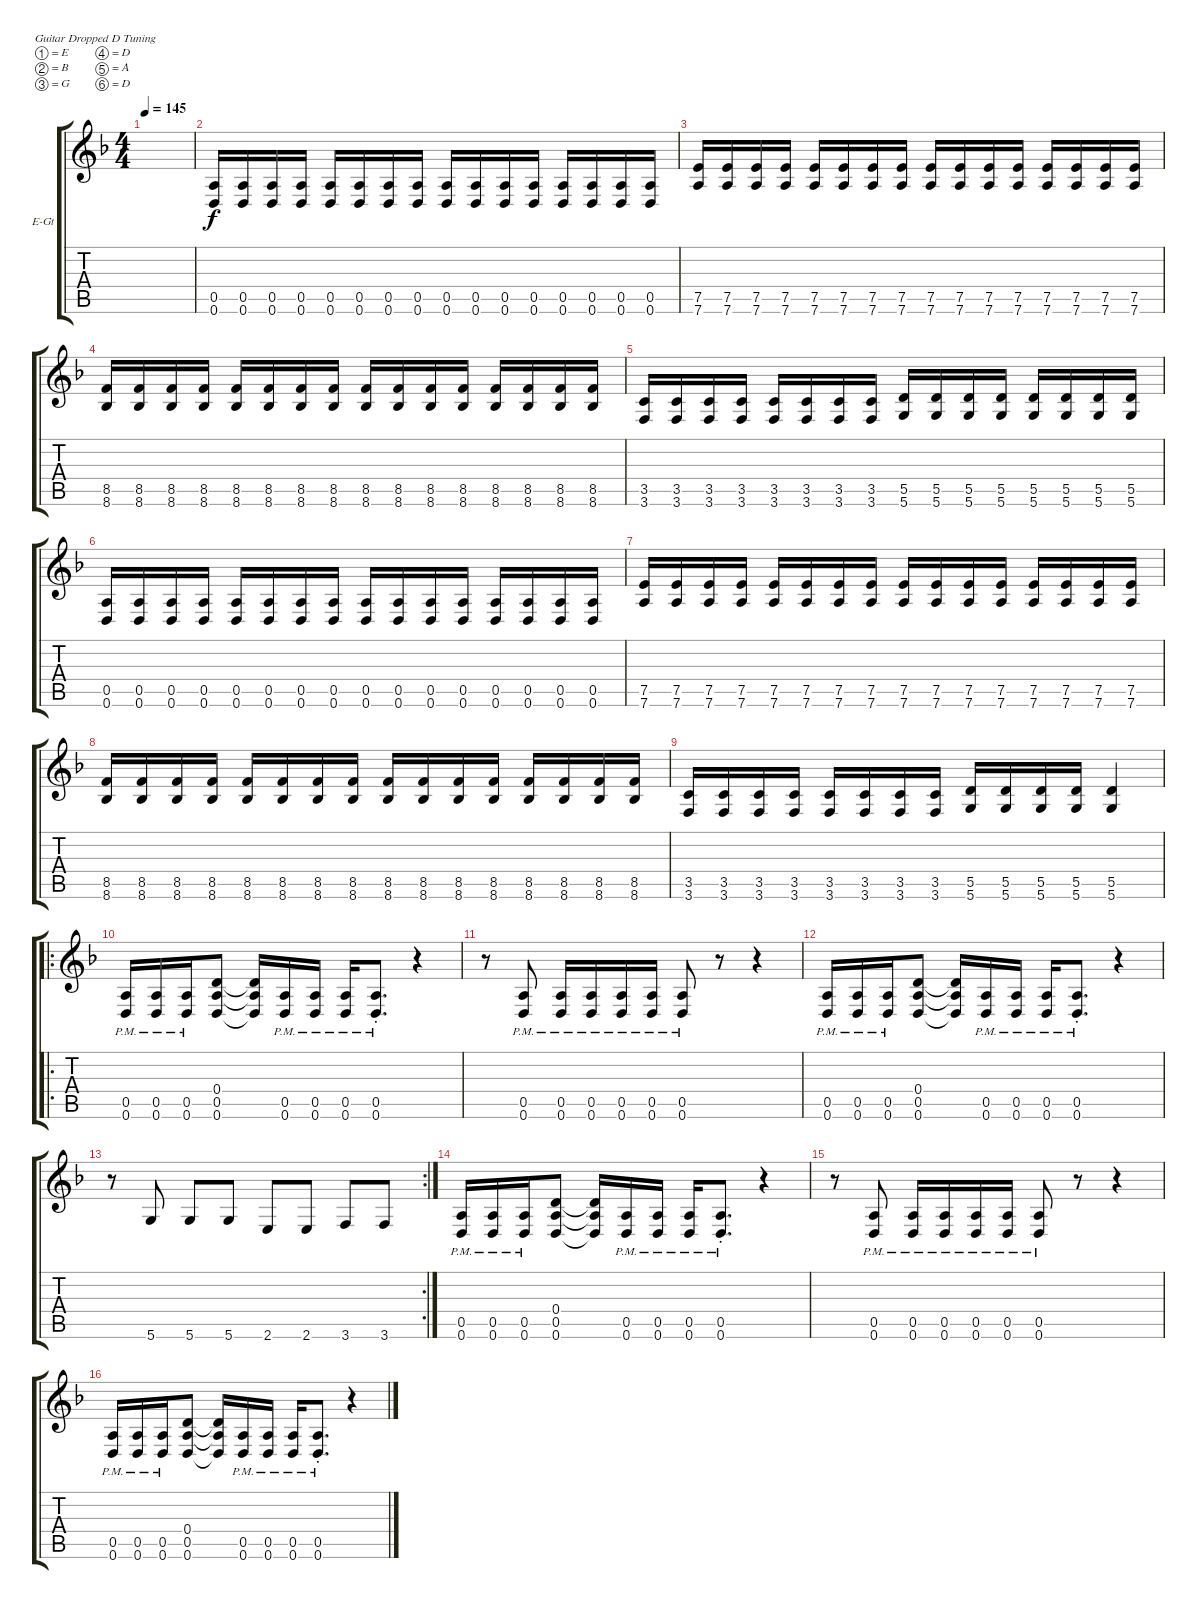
\defaultSystemsLayout 4
\bracketExtendMode groupsimilarinstruments
\firstSystemTrackNameOrientation horizontal
\otherSystemsTrackNameOrientation horizontal
\track ("Electric Guitar 2" "E-Gt") {instrument overdrivenguitar}
\staff {score tabs}
\tuning (E4 B3 G3 D3 A2 D2)
\ts (4 4)
\tempo 145
\clef g2
\ks f
|
(0.6 0.5).16 (0.6 0.5).16 (0.6 0.5).16 (0.6 0.5).16 (0.6 0.5).16 (0.6 0.5).16 (0.6 0.5).16 (0.6 0.5).16 (0.6 0.5).16 (0.6 0.5).16 (0.6 0.5).16 (0.6 0.5).16 (0.6 0.5).16 (0.6 0.5).16 (0.6 0.5).16 (0.6 0.5).16 |
(7.6 7.5).16 (7.6 7.5).16 (7.6 7.5).16 (7.6 7.5).16 (7.6 7.5).16 (7.6 7.5).16 (7.6 7.5).16 (7.6 7.5).16 (7.6 7.5).16 (7.6 7.5).16 (7.6 7.5).16 (7.6 7.5).16 (7.6 7.5).16 (7.6 7.5).16 (7.6 7.5).16 (7.6 7.5).16 |
(8.6 8.5).16 (8.6 8.5).16 (8.6 8.5).16 (8.6 8.5).16 (8.6 8.5).16 (8.6 8.5).16 (8.6 8.5).16 (8.6 8.5).16 (8.6 8.5).16 (8.6 8.5).16 (8.6 8.5).16 (8.6 8.5).16 (8.6 8.5).16 (8.6 8.5).16 (8.6 8.5).16 (8.6 8.5).16 |
(3.6 3.5).16 (3.6 3.5).16 (3.6 3.5).16 (3.6 3.5).16 (3.6 3.5).16 (3.6 3.5).16 (3.6 3.5).16 (3.6 3.5).16 (5.5 5.6).16 (5.5 5.6).16 (5.5 5.6).16 (5.5 5.6).16 (5.5 5.6).16 (5.5 5.6).16 (5.5 5.6).16 (5.5 5.6).16 |
(0.6 0.5).16 (0.6 0.5).16 (0.6 0.5).16 (0.6 0.5).16 (0.6 0.5).16 (0.6 0.5).16 (0.6 0.5).16 (0.6 0.5).16 (0.6 0.5).16 (0.6 0.5).16 (0.6 0.5).16 (0.6 0.5).16 (0.6 0.5).16 (0.6 0.5).16 (0.6 0.5).16 (0.6 0.5).16 |
(7.6 7.5).16 (7.6 7.5).16 (7.6 7.5).16 (7.6 7.5).16 (7.6 7.5).16 (7.6 7.5).16 (7.6 7.5).16 (7.6 7.5).16 (7.6 7.5).16 (7.6 7.5).16 (7.6 7.5).16 (7.6 7.5).16 (7.6 7.5).16 (7.6 7.5).16 (7.6 7.5).16 (7.6 7.5).16 |
(8.6 8.5).16 (8.6 8.5).16 (8.6 8.5).16 (8.6 8.5).16 (8.6 8.5).16 (8.6 8.5).16 (8.6 8.5).16 (8.6 8.5).16 (8.6 8.5).16 (8.6 8.5).16 (8.6 8.5).16 (8.6 8.5).16 (8.6 8.5).16 (8.6 8.5).16 (8.6 8.5).16 (8.6 8.5).16 |
(3.6 3.5).16 (3.6 3.5).16 (3.6 3.5).16 (3.6 3.5).16 (3.6 3.5).16 (3.6 3.5).16 (3.6 3.5).16 (3.6 3.5).16 (5.5 5.6).16 (5.5 5.6).16 (5.5 5.6).16 (5.5 5.6).16 (5.5 5.6).4 |
\ro
(0.6{pm} 0.5{pm}).16 (0.6{pm} 0.5{pm}).16 (0.6{pm} 0.5{pm}).16 (0.6 0.5 0.4).8 (0.6{t} 0.5{t} 0.4{t}).16 (0.6{pm} 0.5{pm}).16 (0.6{pm} 0.5{pm}).16 (0.6{pm} 0.5{pm}).16 (0.6{pm st} 0.5{pm st}).8{d} r.4 |
r.8 (0.6{pm} 0.5{pm}).8 (0.6{pm} 0.5{pm}).16 (0.6{pm} 0.5{pm}).16 (0.6{pm} 0.5{pm}).16 (0.6{pm} 0.5{pm}).16 (0.6{pm} 0.5{pm}).8 r.8 r.4 |
(0.6{pm} 0.5{pm}).16 (0.6{pm} 0.5{pm}).16 (0.6{pm} 0.5{pm}).16 (0.6 0.5 0.4).8 (0.6{t} 0.5{t} 0.4{t}).16 (0.6{pm} 0.5{pm}).16 (0.6{pm} 0.5{pm}).16 (0.6{pm} 0.5{pm}).16 (0.6{pm st} 0.5{pm st}).8{d} r.4 |
\rc 2
r.8 5.6.8 5.6.8 5.6.8 2.6.8 2.6.8 3.6.8 3.6.8 |
(0.6{pm} 0.5{pm}).16 (0.6{pm} 0.5{pm}).16 (0.6{pm} 0.5{pm}).16 (0.6 0.5 0.4).8 (0.6{t} 0.5{t} 0.4{t}).16 (0.6{pm} 0.5{pm}).16 (0.6{pm} 0.5{pm}).16 (0.6{pm} 0.5{pm}).16 (0.6{pm st} 0.5{pm st}).8{d} r.4 |
r.8 (0.6{pm} 0.5{pm}).8 (0.6{pm} 0.5{pm}).16 (0.6{pm} 0.5{pm}).16 (0.6{pm} 0.5{pm}).16 (0.6{pm} 0.5{pm}).16 (0.6{pm} 0.5{pm}).8 r.8 r.4 |
(0.6{pm} 0.5{pm}).16 (0.6{pm} 0.5{pm}).16 (0.6{pm} 0.5{pm}).16 (0.6 0.5 0.4).8 (0.6{t} 0.5{t} 0.4{t}).16 (0.6{pm} 0.5{pm}).16 (0.6{pm} 0.5{pm}).16 (0.6{pm} 0.5{pm}).16 (0.6{pm st} 0.5{pm st}).8{d} r.4
